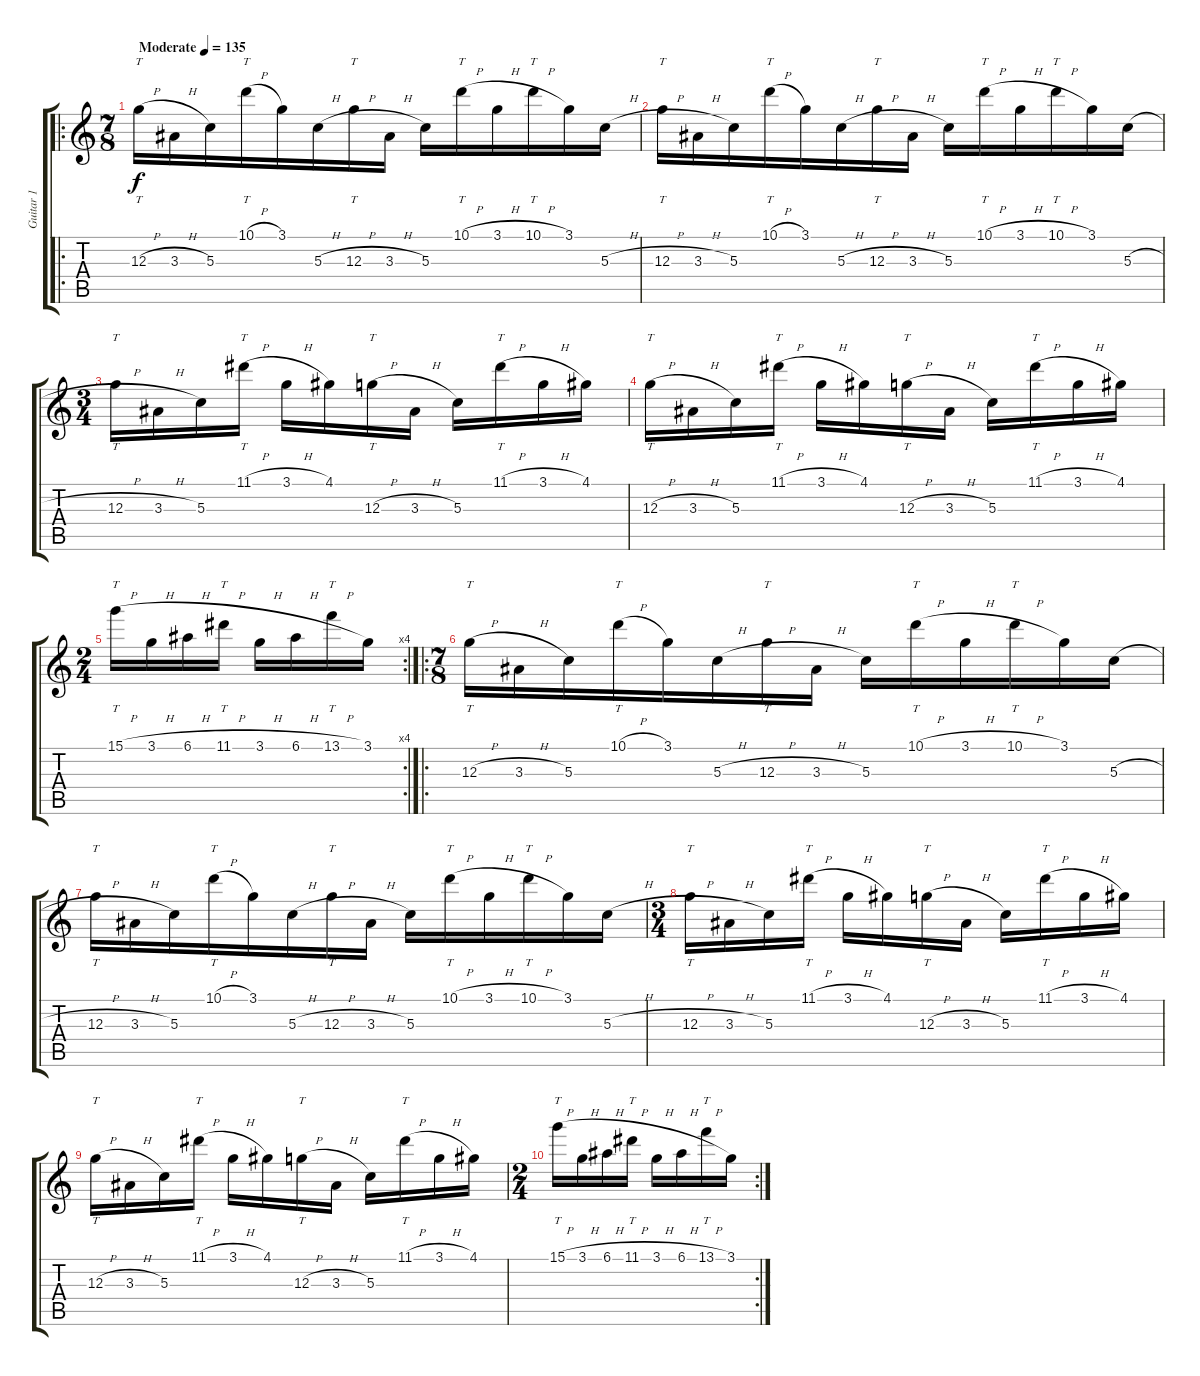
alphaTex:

\track ("Guitar 1" "Guitar 1") {instrument electricguitarjazz}
\staff {score tabs}
\tuning (E4 B3 G3 D3 A2 E2) {hide}
\ro
\ts (7 8)
\tempo (135 "Moderate")
\clef g2
\ks c
12.3{h}.16{tt dy f instrument electricguitarjazz} 3.3{h}.16 5.3.16 10.1{h}.16{tt} 3.1.16 5.3{h}.16 12.3{h}.16{tt} 3.3{h}.16 5.3.16 10.1{h}.16{tt} 3.1{h}.16 10.1{h}.16{tt} 3.1.16 5.3{h}.16 |
12.3{h}.16{tt} 3.3{h}.16 5.3.16 10.1{h}.16{tt} 3.1.16 5.3{h}.16 12.3{h}.16{tt} 3.3{h}.16 5.3.16 10.1{h}.16{tt} 3.1{h}.16 10.1{h}.16{tt} 3.1.16 5.3{h}.16 |
\ts (3 4)
12.3{h}.16{tt} 3.3{h}.16 5.3.16 11.1{h}.16{tt} 3.1{h}.16 4.1.16 12.3{h}.16{tt} 3.3{h}.16 5.3.16 11.1{h}.16{tt} 3.1{h}.16 4.1.16 |
12.3{h}.16{tt} 3.3{h}.16 5.3.16 11.1{h}.16{tt} 3.1{h}.16 4.1.16 12.3{h}.16{tt} 3.3{h}.16 5.3.16 11.1{h}.16{tt} 3.1{h}.16 4.1.16 |
\rc 4
\ts (2 4)
15.1{h}.16{tt} 3.1{h}.16 6.1{h}.16 11.1{h}.16{tt} 3.1{h}.16 6.1{h}.16 13.1{h}.16{tt} 3.1.16 |
\ro
\ts (7 8)
12.3{h}.16{tt} 3.3{h}.16 5.3.16 10.1{h}.16{tt} 3.1.16 5.3{h}.16 12.3{h}.16{tt} 3.3{h}.16 5.3.16 10.1{h}.16{tt} 3.1{h}.16 10.1{h}.16{tt} 3.1.16 5.3{h}.16 |
12.3{h}.16{tt} 3.3{h}.16 5.3.16 10.1{h}.16{tt} 3.1.16 5.3{h}.16 12.3{h}.16{tt} 3.3{h}.16 5.3.16 10.1{h}.16{tt} 3.1{h}.16 10.1{h}.16{tt} 3.1.16 5.3{h}.16 |
\ts (3 4)
12.3{h}.16{tt} 3.3{h}.16 5.3.16 11.1{h}.16{tt} 3.1{h}.16 4.1.16 12.3{h}.16{tt} 3.3{h}.16 5.3.16 11.1{h}.16{tt} 3.1{h}.16 4.1.16 |
12.3{h}.16{tt} 3.3{h}.16 5.3.16 11.1{h}.16{tt} 3.1{h}.16 4.1.16 12.3{h}.16{tt} 3.3{h}.16 5.3.16 11.1{h}.16{tt} 3.1{h}.16 4.1.16 |
\rc 2
\ts (2 4)
15.1{h}.16{tt} 3.1{h}.16 6.1{h}.16 11.1{h}.16{tt} 3.1{h}.16 6.1{h}.16 13.1{h}.16{tt} 3.1.16
